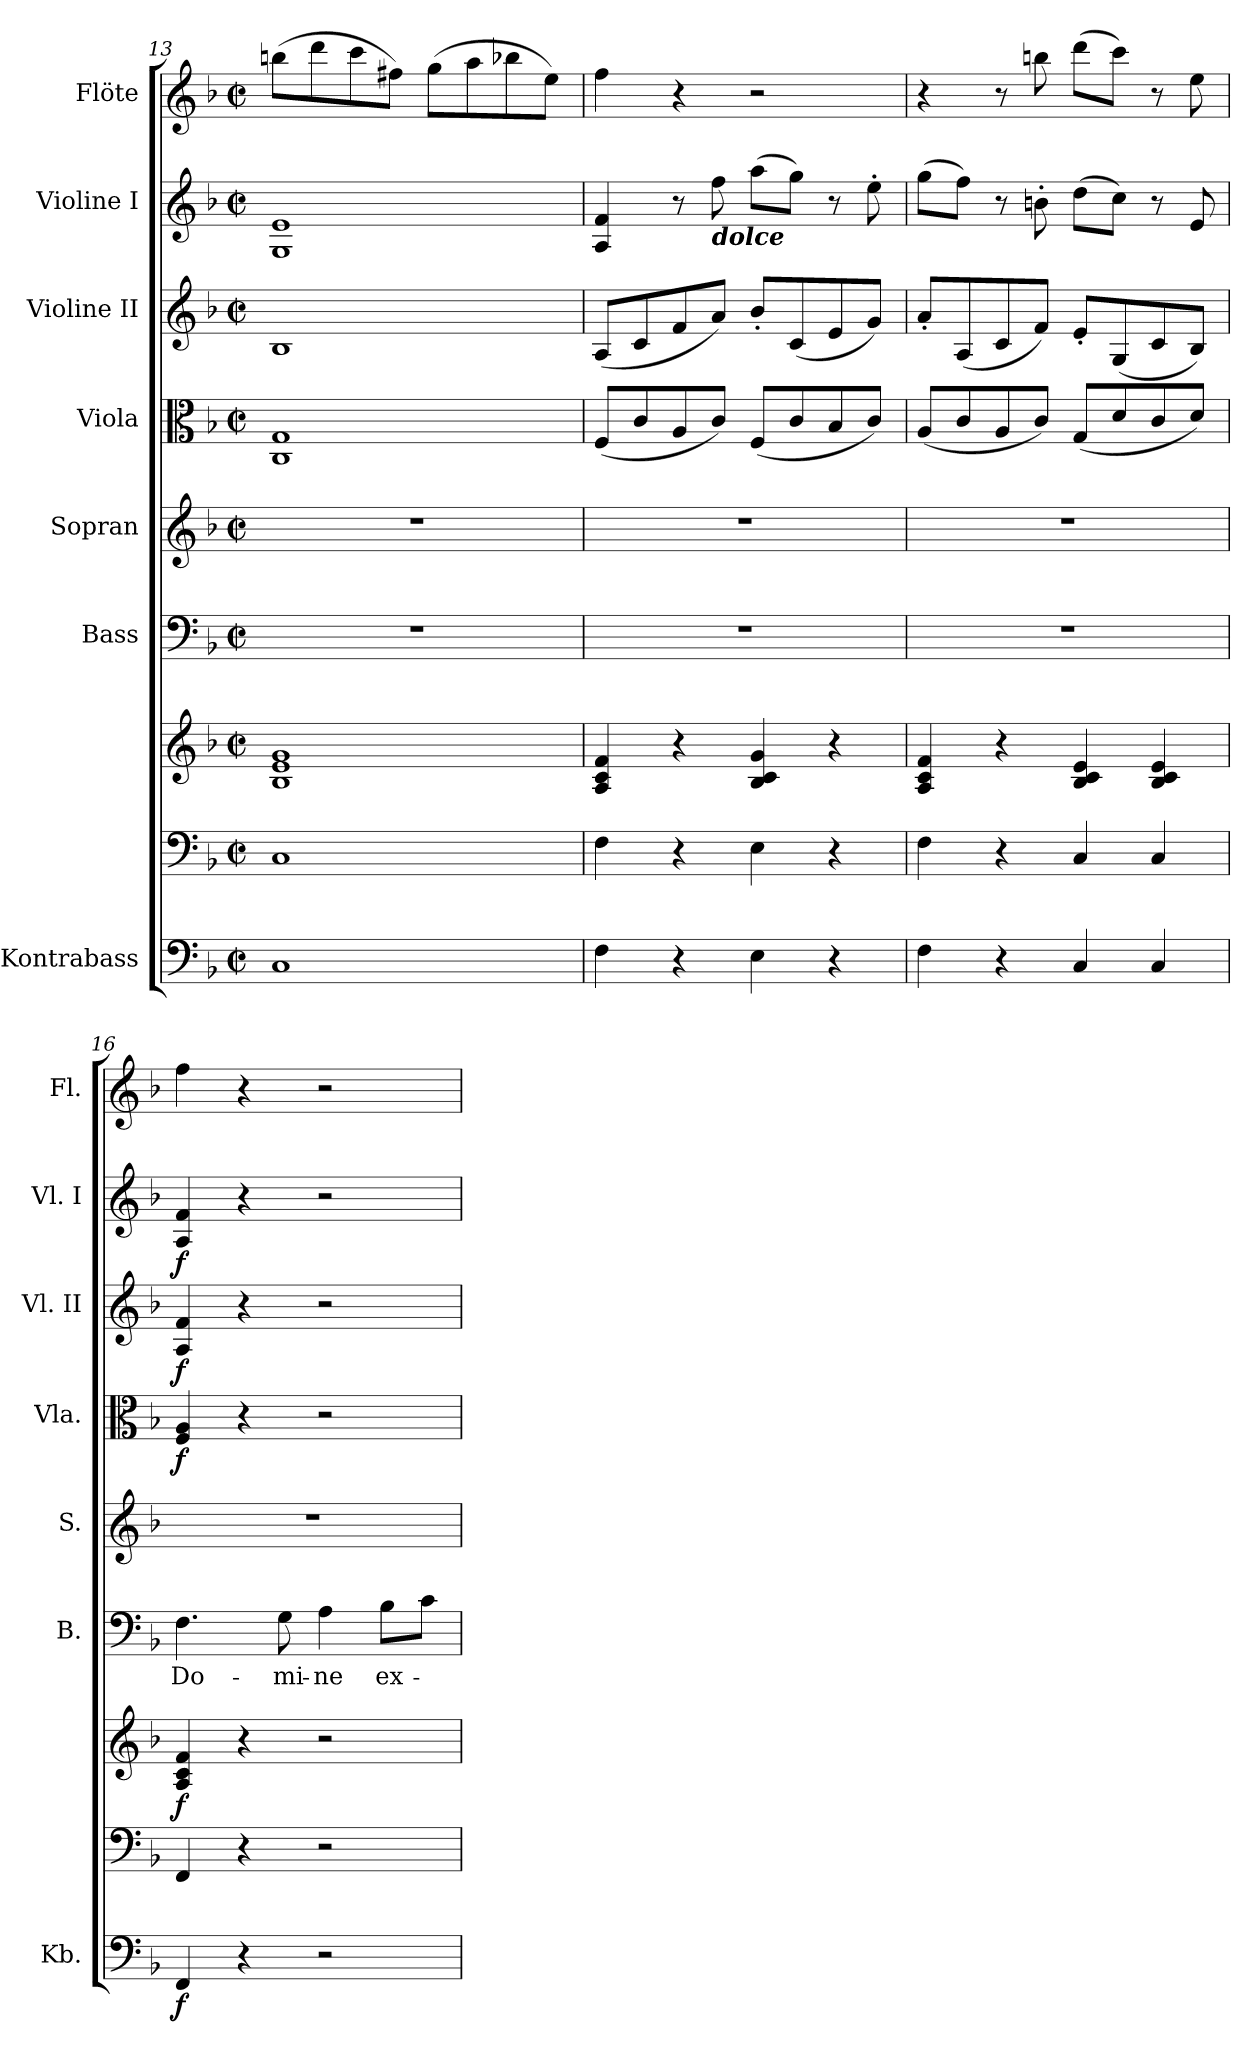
**kern	**dynam	**kern	**kern	**dynam	**kern	**text	**kern	**kern	**dynam	**kern	**dynam	**kern	**dynam	**kern
*part8	*part8	*part7	*part7	*part7	*part6	*part6	*part5	*part4	*part4	*part3	*part3	*part2	*part2	*part1
*staff9	*staff9	*staff8	*staff7	*staff7/8	*staff6	*staff6	*staff5	*staff4	*staff4	*staff3	*staff3	*staff2	*staff2	*staff1
*I"Kontrabass	*	*	*	*	*I"Bass	*	*I"Sopran	*I"Viola	*	*I"Violine II	*	*I"Violine I	*	*I"Flöte
*I'Kb.	*	*	*	*	*I'B.	*	*I'S.	*I'Vla.	*	*I'Vl. II	*	*I'Vl. I	*	*I'Fl.
*clefF4	*	*clefF4	*clefG2	*	*clefF4	*	*clefG2	*clefC3	*	*clefG2	*	*clefG2	*	*clefG2
*ITrd7c12	*	*	*	*	*	*	*	*	*	*	*	*	*	*
*k[b-]	*	*k[b-]	*k[b-]	*	*k[b-]	*	*k[b-]	*k[b-]	*	*k[b-]	*	*k[b-]	*	*k[b-]
*F:	*	*F:	*F:	*	*F:	*	*F:	*F:	*	*F:	*	*F:	*	*F:
*M2/2	*	*M2/2	*M2/2	*	*M2/2	*	*M2/2	*M2/2	*	*M2/2	*	*M2/2	*	*M2/2
*met(c|)	*	*met(c|)	*met(c|)	*	*met(c|)	*	*met(c|)	*met(c|)	*	*met(c|)	*	*met(c|)	*	*met(c|)
=13	=13	=13	=13	=13	=13	=13	=13	=13	=13	=13	=13	=13	=13	=13
1CC	.	1C	1B- 1e 1g	.	1r	.	1r	1C 1G	.	1B-	.	1G 1e	.	(>8bbn\L
.	.	.	.	.	.	.	.	.	.	.	.	.	.	8ddd\
.	.	.	.	.	.	.	.	.	.	.	.	.	.	8ccc\
.	.	.	.	.	.	.	.	.	.	.	.	.	.	8ff#X\J)
.	.	.	.	.	.	.	.	.	.	.	.	.	.	(>8gg\L
.	.	.	.	.	.	.	.	.	.	.	.	.	.	8aa\
.	.	.	.	.	.	.	.	.	.	.	.	.	.	8bb-X\
.	.	.	.	.	.	.	.	.	.	.	.	.	.	8ee\J)
=14	=14	=14	=14	=14	=14	=14	=14	=14	=14	=14	=14	=14	=14	=14
4FF\	.	4F\	4A/ 4c/ 4f/	.	1r	.	1r	(<8F/L	.	(<8A/L	.	4A/ 4f/	.	4ff\
.	.	.	.	.	.	.	.	8c/	.	8c/	.	.	.	.
4r	.	4r	4r	.	.	.	.	8A/	.	8f/	.	8r	.	4r
!	!	!	!	!	!	!	!	!	!	!	!	!LO:TX:b:Bi:t=dolce	!	!
.	.	.	.	.	.	.	.	8c/J)	.	8a/J)	.	8ff\	.	.
4EE\	.	4E\	4B-/ 4c/ 4g/	.	.	.	.	(<8F/L	.	8b-'</L	.	(>8aa\L	.	2r
.	.	.	.	.	.	.	.	8c/	.	(<8c/	.	8gg\J)	.	.
4r	.	4r	4r	.	.	.	.	8B-/	.	8e/	.	8r	.	.
.	.	.	.	.	.	.	.	8c/J)	.	8g/J)	.	8ee'>\	.	.
=15	=15	=15	=15	=15	=15	=15	=15	=15	=15	=15	=15	=15	=15	=15
4FF\	.	4F\	4A/ 4c/ 4f/	.	1r	.	1r	(<8A/L	.	8a'</L	.	(>8gg\L	.	4r
.	.	.	.	.	.	.	.	8c/	.	(<8A/	.	8ff\J)	.	.
4r	.	4r	4r	.	.	.	.	8A/	.	8c/	.	8r	.	8r
.	.	.	.	.	.	.	.	8c/J)	.	8f/J)	.	8bn'>\	.	8bbn\
4CC/	.	4C/	4B-/ 4c/ 4e/	.	.	.	.	(<8G/L	.	8e'</L	.	(>8dd\L	.	(>8ddd\L
.	.	.	.	.	.	.	.	8d/	.	(<8G/	.	8cc\J)	.	8ccc\J)
4CC/	.	4C/	4B-/ 4c/ 4e/	.	.	.	.	8c/	.	8c/	.	8r	.	8r
.	.	.	.	.	.	.	.	8d/J)	.	8B-/J)	.	8e/	.	8ee\
=16	=16	=16	=16	=16	=16	=16	=16	=16	=16	=16	=16	=16	=16	=16
!	!LO:DY:b	!	!	!LO:DY:b	!	!LO:LY:b	!	!	!LO:DY:b	!	!LO:DY:b	!	!LO:DY:b	!
4FFF/	f	4FF/	4A/ 4c/ 4f/	f	4.F\	Do-	1r	4F/ 4A/	f	4A/ 4f/	f	4A/ 4f/	f	4ff\
4r	.	4r	4r	.	.	.	.	4r	.	4r	.	4r	.	4r
!	!	!	!	!	!	!LO:LY:b	!	!	!	!	!	!	!	!
.	.	.	.	.	8G\	-mi-	.	.	.	.	.	.	.	.
!	!	!	!	!	!	!LO:LY:b	!	!	!	!	!	!	!	!
2r	.	2r	2r	.	4A\	-ne	.	2r	.	2r	.	2r	.	2r
!	!	!	!	!	!	!LO:LY:b	!	!	!	!	!	!	!	!
.	.	.	.	.	8B-\L	ex-	.	.	.	.	.	.	.	.
.	.	.	.	.	8c\J	.	.	.	.	.	.	.	.	.
=	=	=	=	=	=	=	=	=	=	=	=	=	=	=
*-	*-	*-	*-	*-	*-	*-	*-	*-	*-	*-	*-	*-	*-	*-
